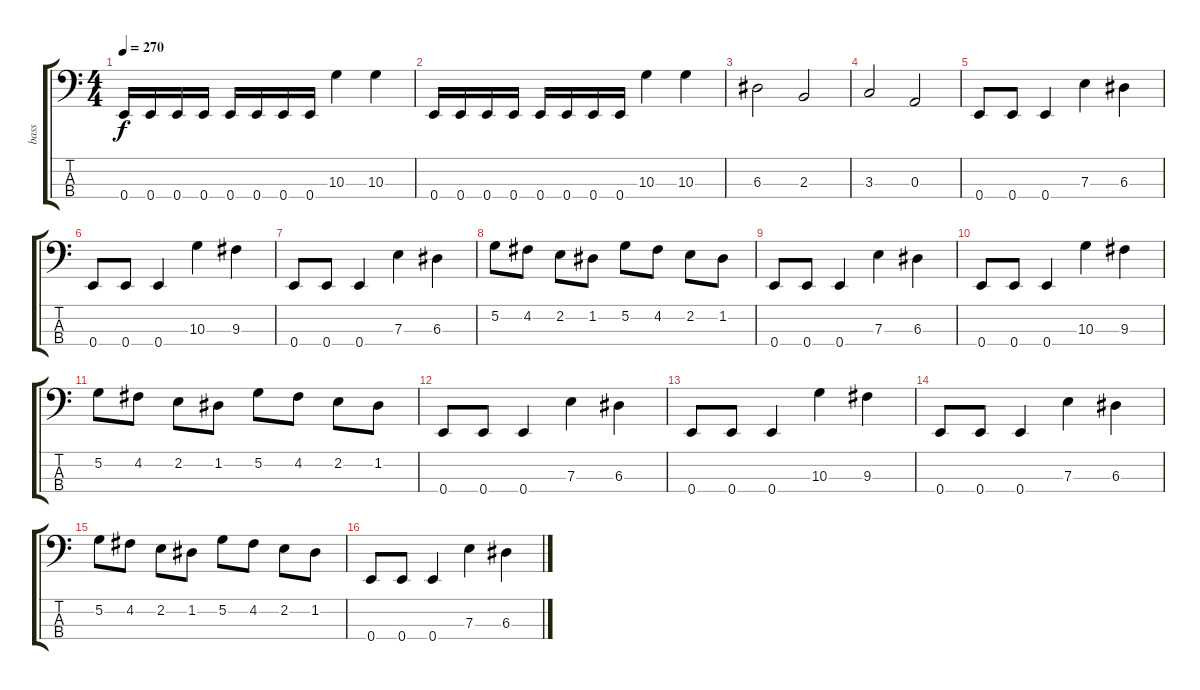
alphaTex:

\track ("bass" "bass") {instrument electricbasspick}
\staff {score tabs}
\tuning (G2 D2 A1 E1) {hide}
\ts (4 4)
\tempo 270
\clef f4
\ks c
0.4.16{dy f} 0.4.16 0.4.16 0.4.16 0.4.16 0.4.16 0.4.16 0.4.16 10.3.4 10.3.4 |
0.4.16 0.4.16 0.4.16 0.4.16 0.4.16 0.4.16 0.4.16 0.4.16 10.3.4 10.3.4 |
6.3.2 2.3.2 |
3.3.2 0.3.2 |
0.4.8 0.4.8 0.4.4 7.3.4 6.3.4 |
0.4.8 0.4.8 0.4.4 10.3.4 9.3.4 |
0.4.8 0.4.8 0.4.4 7.3.4 6.3.4 |
5.2.8 4.2.8 2.2.8 1.2.8 5.2.8 4.2.8 2.2.8 1.2.8 |
0.4.8 0.4.8 0.4.4 7.3.4 6.3.4 |
0.4.8 0.4.8 0.4.4 10.3.4 9.3.4 |
5.2.8 4.2.8 2.2.8 1.2.8 5.2.8 4.2.8 2.2.8 1.2.8 |
0.4.8 0.4.8 0.4.4 7.3.4 6.3.4 |
0.4.8 0.4.8 0.4.4 10.3.4 9.3.4 |
0.4.8 0.4.8 0.4.4 7.3.4 6.3.4 |
5.2.8 4.2.8 2.2.8 1.2.8 5.2.8 4.2.8 2.2.8 1.2.8 |
0.4.8 0.4.8 0.4.4 7.3.4 6.3.4
